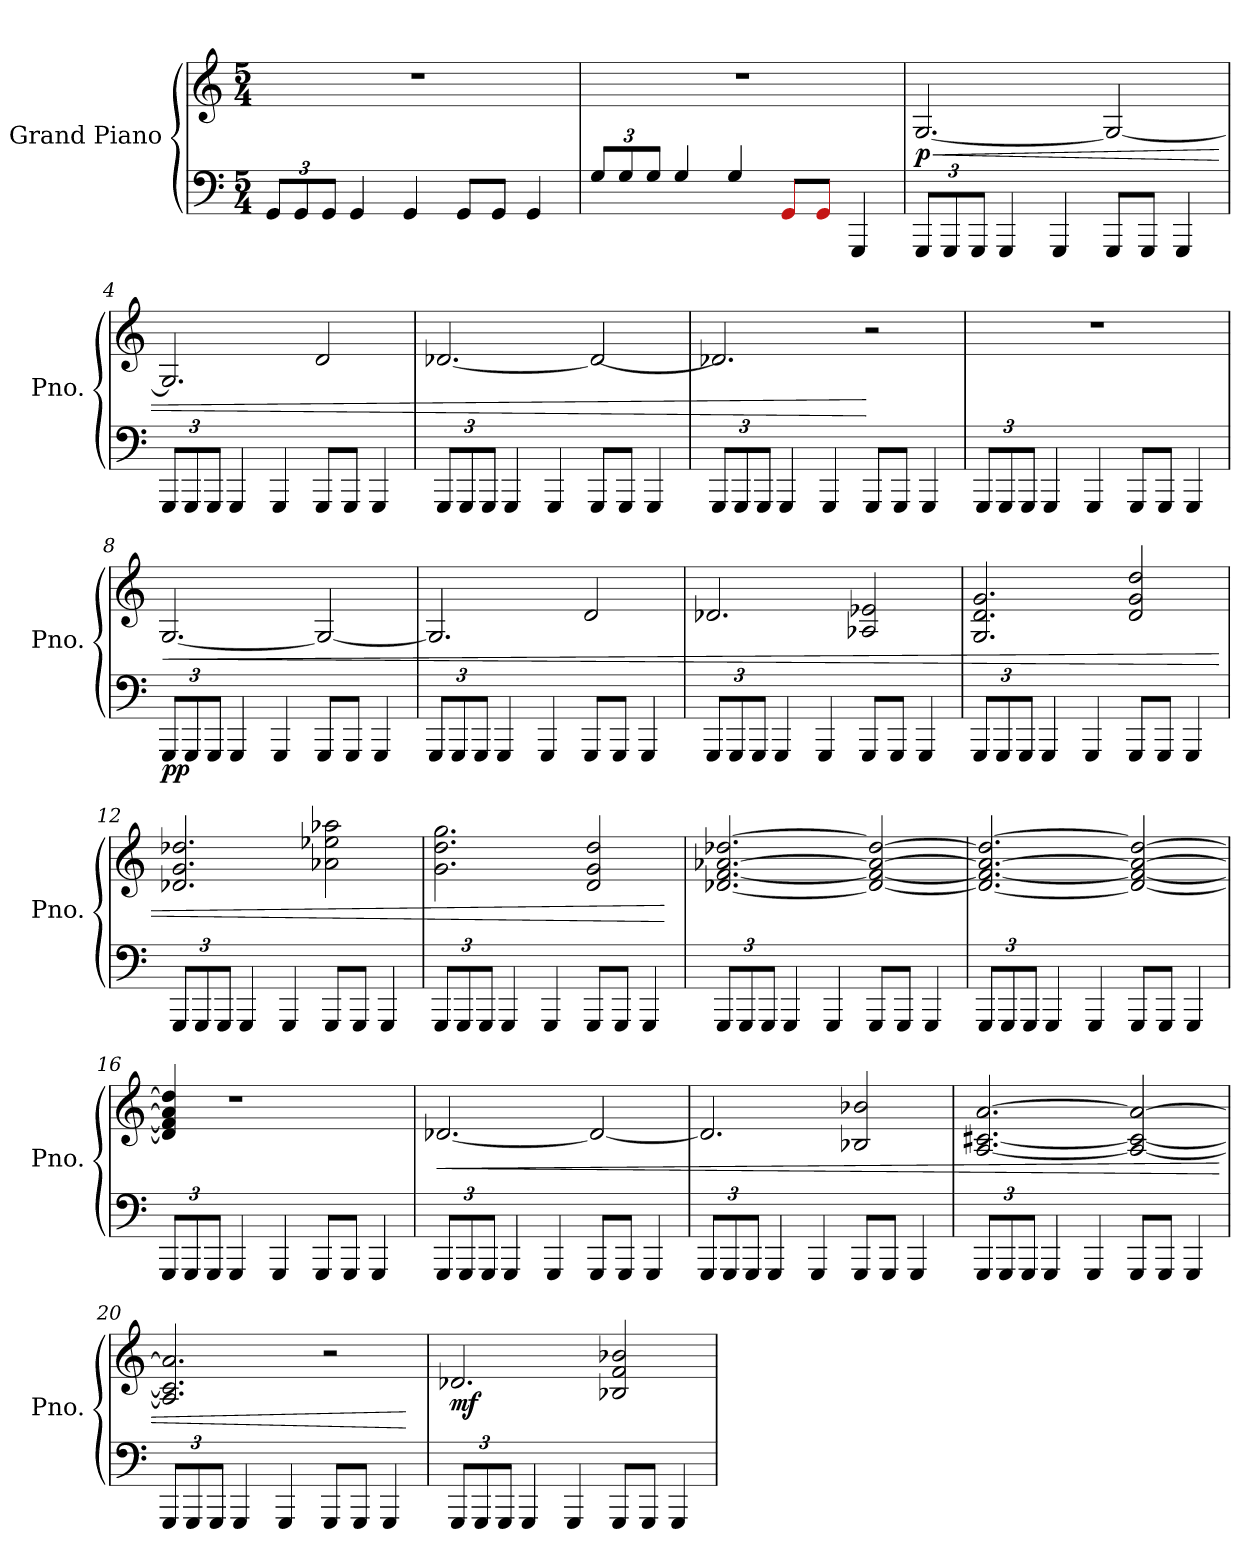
**kern	**kern	**dynam
*part1	*part1	*part1
*staff2	*staff1	*staff1/2
*I"Grand Piano	*	*
*I'Pno.	*	*
*clefF4	*clefG2	*
*k[]	*k[]	*
*M5/4	*M5/4	*
*Xbrackettup	*	*
=1	=1	=1
!	!	!LO:DY:b=2
!	!	!LO:DY:n=1:a
12GG/L	4%5r	p M.M. = 160
12GG/	.	.
12GG/J	.	.
4GG/	.	.
4GG/	.	.
8GG/L	.	.
8GG/J	.	.
4GG/	.	.
=2	=2	=2
12G/L	4%5r	.
12G/	.	.
12G/J	.	.
4G/	.	.
4G/	.	.
8Re/L	.	.
8Re/J	.	.
4GGG/	.	.
=3	=3	=3
!	!	!LO:HP:b
!	!	!LO:DY:n=1:b
12GGG/L	[2.G/	< p
12GGG/	.	.
12GGG/J	.	.
4GGG/	.	.
4GGG/	.	.
8GGG/L	2G/_	.
8GGG/J	.	.
4GGG/	.	.
!!LO:LB:g=z
=4	=4	=4
12GGG/L	2.G/]	.
12GGG/	.	.
12GGG/J	.	.
4GGG/	.	.
4GGG/	.	.
8GGG/L	2d/	.
8GGG/J	.	.
4GGG/	.	.
=5	=5	=5
12GGG/L	[2.d-X/	.
12GGG/	.	.
12GGG/J	.	.
4GGG/	.	.
4GGG/	.	.
8GGG/L	2d-/_	.
8GGG/J	.	.
4GGG/	.	.
=6	=6	=6
12GGG/L	2.d-X/]	.
12GGG/	.	.
12GGG/J	.	.
4GGG/	.	.
4GGG/	.	.
8GGG/L	2r	[
8GGG/J	.	.
4GGG/	.	.
!!LO:LB:g=z
=7	=7	=7
12GGG/L	4%5r	.
12GGG/	.	.
12GGG/J	.	.
4GGG/	.	.
4GGG/	.	.
8GGG/L	.	.
8GGG/J	.	.
4GGG/	.	.
=8	=8	=8
!	!	!LO:HP:b
!	!	!LO:DY:n=1:b=2
!	!	!LO:DY:n=2:b
12GGG/L	[2.G/	< p p
12GGG/	.	.
12GGG/J	.	.
4GGG/	.	.
4GGG/	.	.
8GGG/L	2G/_	.
8GGG/J	.	.
4GGG/	.	.
=9	=9	=9
12GGG/L	2.G/]	.
12GGG/	.	.
12GGG/J	.	.
4GGG/	.	.
4GGG/	.	.
8GGG/L	2d/	.
8GGG/J	.	.
4GGG/	.	.
!!LO:LB:g=z
=10	=10	=10
12GGG/L	2.d-X/	.
12GGG/	.	.
12GGG/J	.	.
4GGG/	.	.
4GGG/	.	.
8GGG/L	2A-X/ 2e-X/	.
8GGG/J	.	.
4GGG/	.	.
=11	=11	=11
12GGG/L	2.G/ 2.d/ 2.g/	.
12GGG/	.	.
12GGG/J	.	.
4GGG/	.	.
4GGG/	.	.
8GGG/L	2d/ 2g/ 2dd/	.
8GGG/J	.	.
4GGG/	.	.
=12	=12	=12
12GGG/L	2.d-X/ 2.g/ 2.dd-X/	.
12GGG/	.	.
12GGG/J	.	.
4GGG/	.	.
4GGG/	.	.
8GGG/L	2a-X\ 2ee-X\ 2aa-X\	.
8GGG/J	.	.
4GGG/	.	.
!!LO:LB:g=z
=13	=13	=13
12GGG/L	2.g\ 2.dd\ 2.gg\	.
12GGG/	.	.
12GGG/J	.	.
4GGG/	.	.
4GGG/	.	.
8GGG/L	2d/ 2g/ 2dd/	.
8GGG/J	.	.
4GGG/	.	.
.	.	[
=14	=14	=14
!	!	!LO:DY:b=2
!	!	!LO:DY:n=1:b
12GGG/L	[2.d-X/ [2.f/ [2.a-X/ [2.dd-X/	mp mf
12GGG/	.	.
12GGG/J	.	.
4GGG/	.	.
4GGG/	.	.
8GGG/L	2d-_/ 2f_/ 2a-_/ 2dd-_/	.
8GGG/J	.	.
4GGG/	.	.
=15	=15	=15
12GGG/L	2.d-_/ 2.f_/ 2.a-_/ 2.dd-_/	.
12GGG/	.	.
12GGG/J	.	.
4GGG/	.	.
4GGG/	.	.
8GGG/L	2d-_/ 2f_/ 2a-_/ 2dd-_/	.
8GGG/J	.	.
4GGG/	.	.
!!LO:PB:g=z
=16	=16	=16
12GGG/L	4d-]/ 4f]/ 4a-]/ 4dd-]/	.
12GGG/	.	.
12GGG/J	.	.
4GGG/	1r	.
4GGG/	.	.
8GGG/L	.	.
8GGG/J	.	.
4GGG/	.	.
=17	=17	=17
!	!	!LO:HP:b
!	!	!LO:DY:n=1:b=2
!	!	!LO:DY:n=2:b
12GGG/L	[2.d-X/	< mp mf
12GGG/	.	.
12GGG/J	.	.
4GGG/	.	.
4GGG/	.	.
8GGG/L	2d-/_	.
8GGG/J	.	.
4GGG/	.	.
=18	=18	=18
12GGG/L	2.d-/]	.
12GGG/	.	.
12GGG/J	.	.
4GGG/	.	.
4GGG/	.	.
8GGG/L	2B-X/ 2b-X/	.
8GGG/J	.	.
4GGG/	.	.
!!LO:LB:g=z
=19	=19	=19
12GGG/L	[2.A/ [2.c#X/ [2.a/	.
12GGG/	.	.
12GGG/J	.	.
4GGG/	.	.
4GGG/	.	.
8GGG/L	2A_/ 2c#_/ 2a_/	.
8GGG/J	.	.
4GGG/	.	.
=20	=20	=20
12GGG/L	2.A]/ 2.c#]/ 2.a]/	.
12GGG/	.	.
12GGG/J	.	.
4GGG/	.	.
4GGG/	.	.
8GGG/L	2r	.
8GGG/J	.	.
4GGG/	.	.
.	.	[
=21	=21	=21
!	!	!LO:DY:b
12GGG/L	2.d-X/	mf
12GGG/	.	.
12GGG/J	.	.
4GGG/	.	.
4GGG/	.	.
8GGG/L	2B-X/ 2f/ 2b-X/	.
8GGG/J	.	.
4GGG/	.	.
=	=	=
*-	*-	*-
